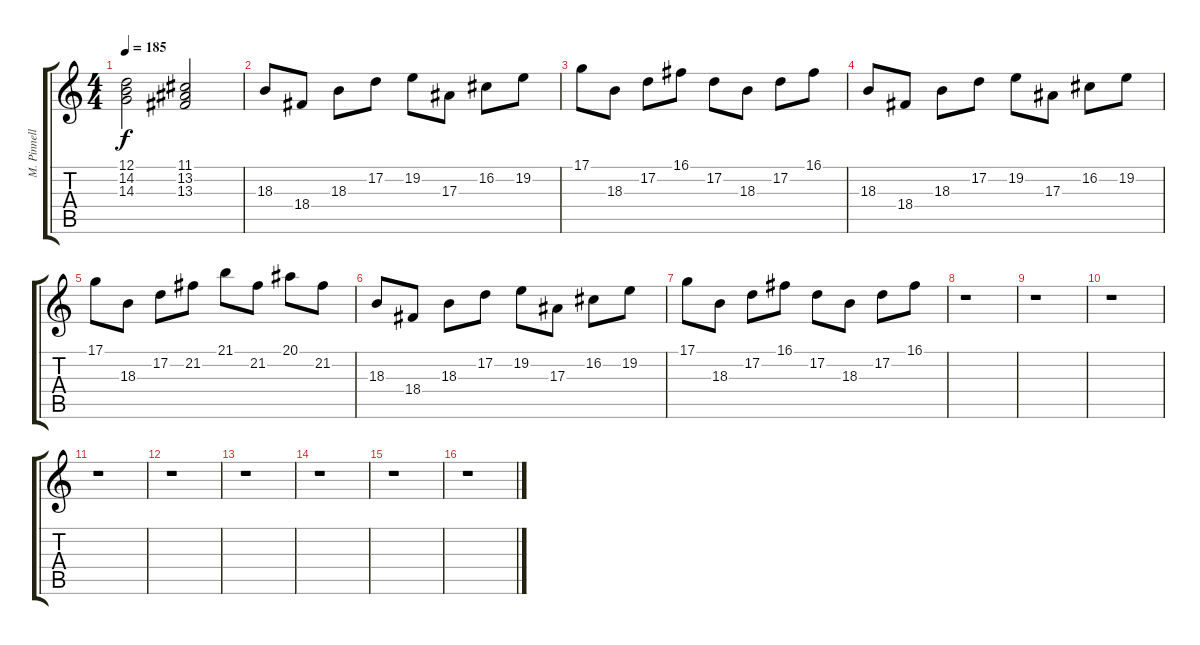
\track ("M. Pinnella (Piano)" "M. Pinnell") {instrument clavinet}
\staff {score tabs}
\tuning (D4 A3 F3 C3 G2 D2) {hide}
\ts (4 4)
\tempo 185
\clef g2
\ks c
(12.1{t} 14.2{t} 14.3{t}).2{dy f} (11.1 13.2 13.3).2 |
18.3.8 18.4.8 18.3.8 17.2.8 19.2.8 17.3.8 16.2.8 19.2.8 |
17.1.8 18.3.8 17.2.8 16.1.8 17.2.8 18.3.8 17.2.8 16.1.8 |
18.3.8 18.4.8 18.3.8 17.2.8 19.2.8 17.3.8 16.2.8 19.2.8 |
17.1.8 18.3.8 17.2.8 21.2.8 21.1.8 21.2.8 20.1.8 21.2.8 |
18.3.8 18.4.8 18.3.8 17.2.8 19.2.8 17.3.8 16.2.8 19.2.8 |
17.1.8 18.3.8 17.2.8 16.1.8 17.2.8 18.3.8 17.2.8 16.1.8 |
r.1 |
r.1 |
r.1 |
r.1 |
r.1 |
r.1 |
r.1 |
r.1 |
r.1
